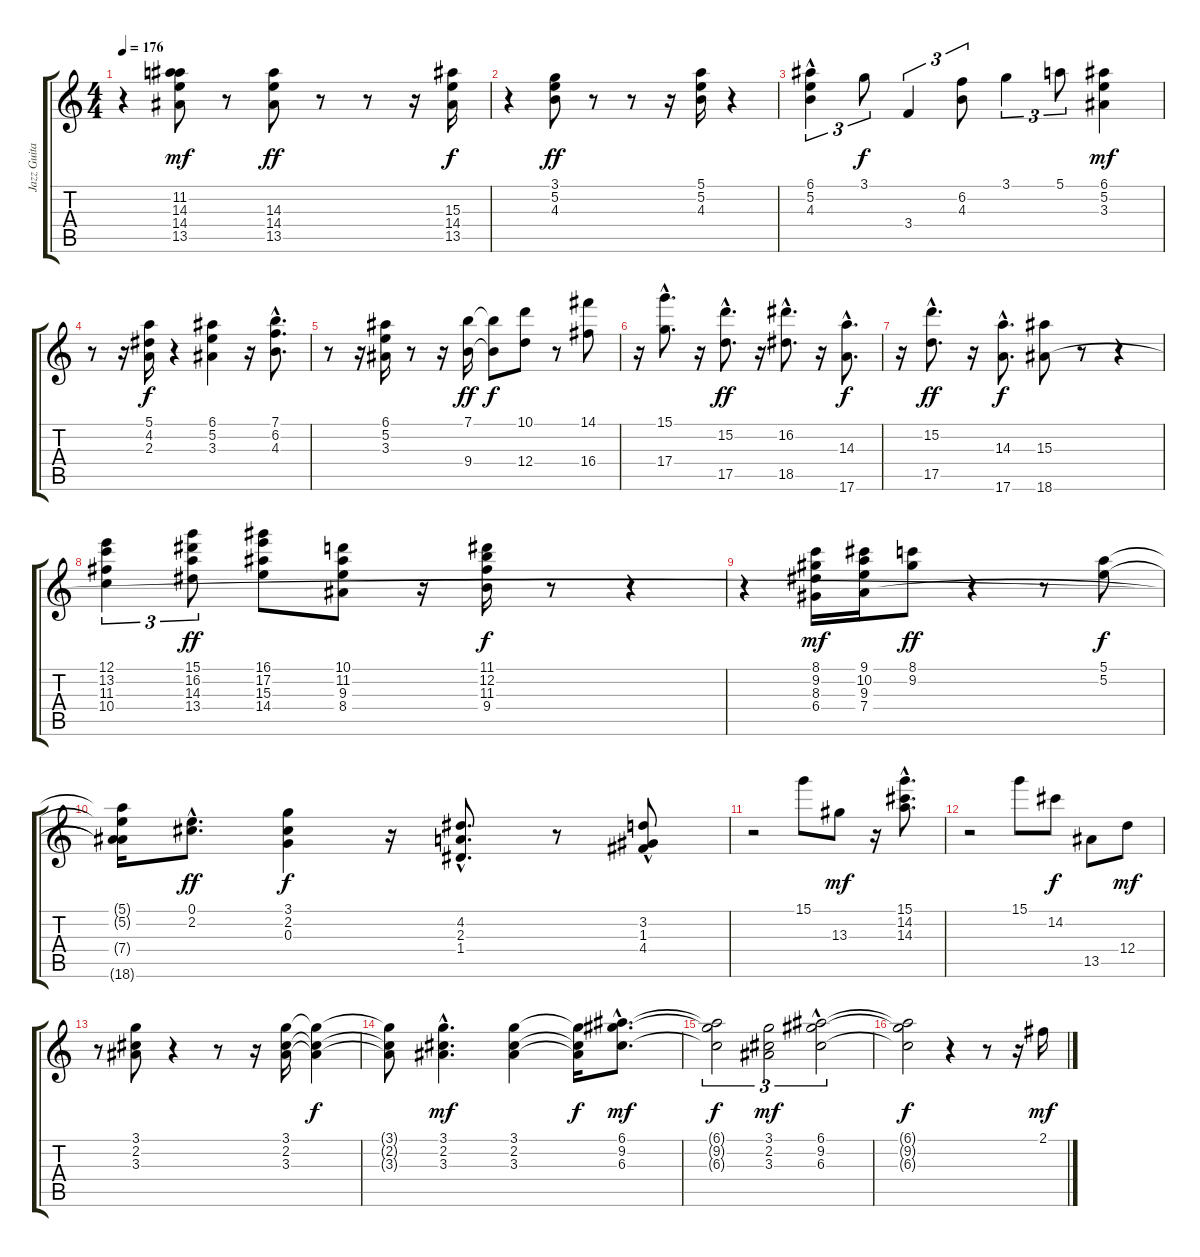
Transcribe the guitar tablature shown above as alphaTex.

\track ("Jazz Guitar" "Jazz Guita") {instrument electricguitarjazz}
\staff {score tabs}
\tuning (E4 B3 G3 D3 A2 E2) {hide}
\ts (4 4)
\tempo 176
\clef g2
\ks c
r.4{dy ff} (11.2 14.3 14.4 13.5).8{dy mf} r.8 (14.3 14.4 13.5).8{dy ff} r.8 r.8 r.16 (15.3 14.4 13.5).16{dy f} |
r.4 (3.1 5.2 4.3).8{dy ff} r.8 r.8 r.16 (5.1 5.2 4.3).16 r.4 |
(6.1{hac} 5.2 4.3).4{tu (3 2)} 3.1.8{tu (3 2) dy f} 3.4.4{tu (3 2)} (6.2 4.3).8{tu (3 2)} 3.1.4{tu (3 2)} 5.1.8{tu (3 2)} (6.1 5.2 3.3).4{dy mf} |
r.8 r.16 (5.1 4.2 2.3).16{dy f} r.4 (6.1 5.2 3.3).4 r.16 (7.1{hac} 6.2{hac} 4.3{hac}).8{d} |
r.8 r.16 (6.1 5.2 3.3).16 r.8 r.16 (7.1 9.4).16{dy ff} (7.1{t} 9.4{t}).8{dy f} (10.1 12.4).8 r.8 (14.1 16.4).8 |
r.16 (15.1{hac} 17.4{hac}).8{d} r.16 (15.2{hac} 17.5{hac}).8{d dy ff} r.16 (16.2{hac} 18.5{hac}).8{d} r.16 (14.3{hac} 17.6{hac}).8{d dy f} |
r.16 (15.2{hac} 17.5{hac}).8{d dy ff} r.16 (14.3{hac} 17.6{hac}).8{d dy f} (15.3 18.6).8 r.8 r.4 |
(12.1 13.2 11.3 10.4).4{tu (3 2)} (15.1 16.2 14.3 13.4).8{tu (3 2) dy ff} (16.1 17.2 15.3 14.4).8 (10.1 11.2 9.3 8.4).8 r.16 (11.1 12.2 11.3 9.4).16{dy f} r.8 r.4 |
r.4 (8.1 9.2 8.3 6.4).16{dy mf} (9.1 10.2 9.3 7.4).16 (8.1 9.2).8{dy ff} r.4 r.8 (5.1 5.2).8{dy f} |
(5.1{t} 5.2{t} 7.4{t} 18.6{t}).16 (0.1{hac} 2.2{hac}).8{d dy ff} (3.1 2.2 0.3).4{dy f} r.16 (4.2{hac} 2.3{hac} 1.4{hac}).8{d} r.8 (3.2{hac} 1.3 4.4{hac}).8 |
r.2 15.1.8 13.3.8{dy mf} r.16 (15.1{hac} 14.2{hac} 14.3{hac}).8{d} |
r.2 15.1.8 14.2.8{dy f} 13.5.8 12.4.8{dy mf} |
r.8 (3.1 2.2 3.3).8 r.4 r.8 r.16 (3.1 2.2 3.3).16 (3.1{t} 2.2{t} 3.3{t}).4{dy f} |
(3.1{t} 2.2{t} 3.3{t}).8 (3.1{hac} 2.2{hac} 3.3{hac}).4{d dy mf} (3.1 2.2 3.3).4 (3.1{t} 2.2{t} 3.3{t}).16{dy f} (6.1{hac} 9.2{hac} 6.3{hac}).8{d dy mf} |
(6.1{t} 9.2{t} 6.3{t}).2{tu (3 2) dy f} (3.1 2.2 3.3).2{tu (3 2) dy mf} (6.1{hac} 9.2 6.3{hac}).2{tu (3 2)} |
(6.1{t} 9.2{t} 6.3{t}).2{dy f} r.4 r.8 r.16 2.1.16{dy mf}
